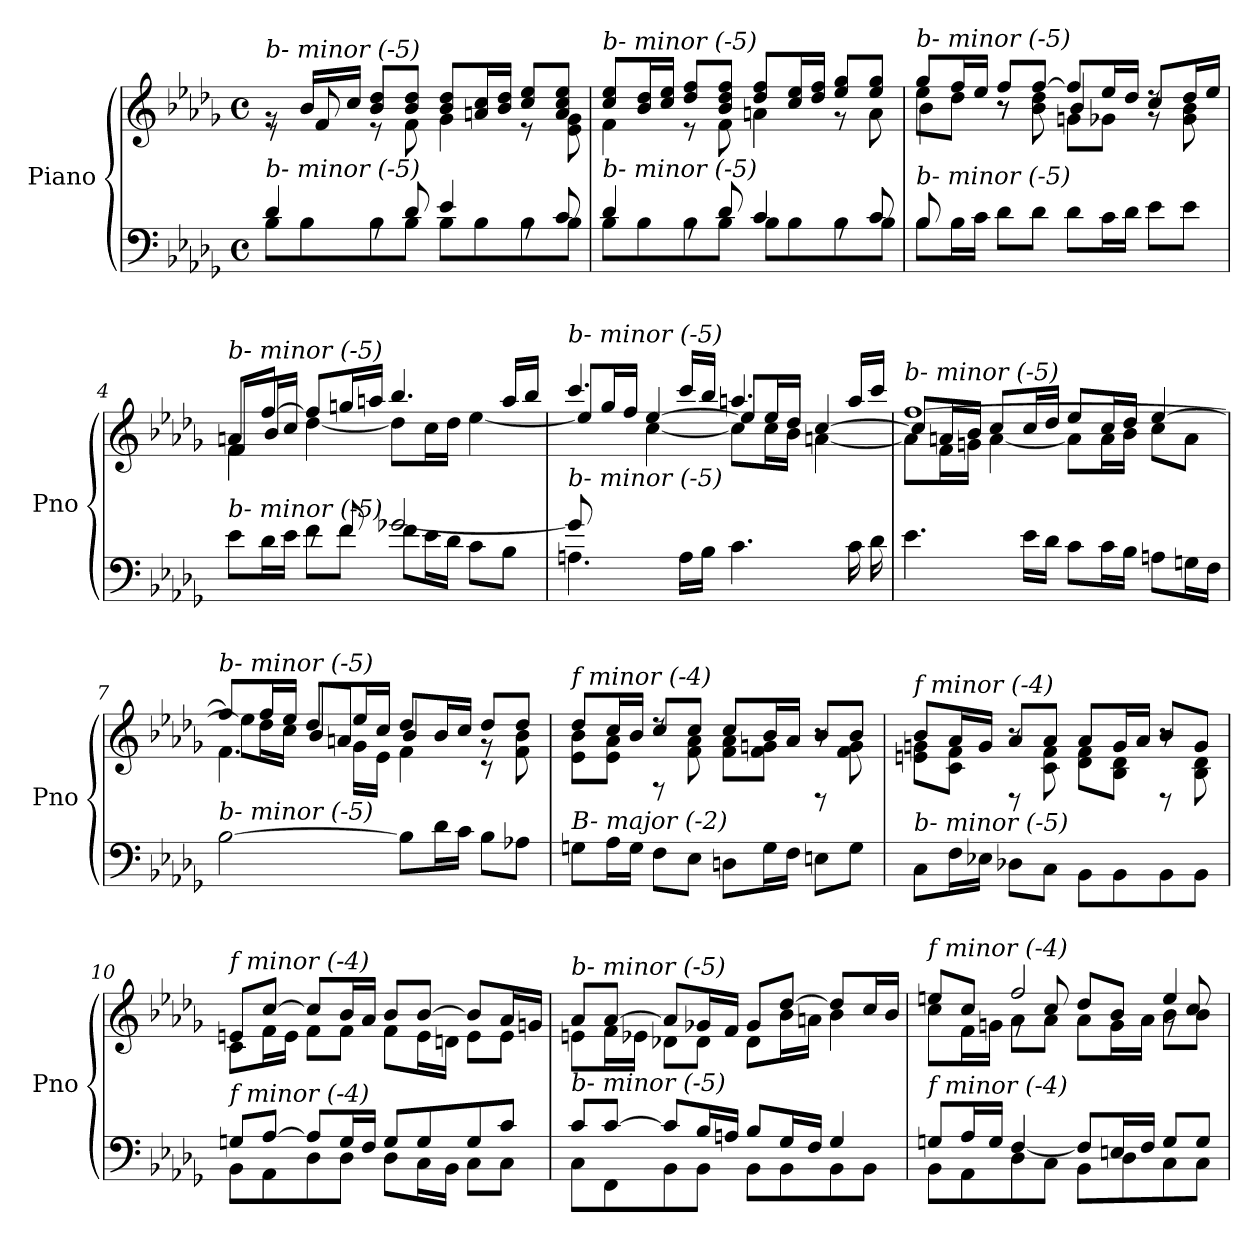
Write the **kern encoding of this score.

**kern	**kern
*part1	*part1
*staff2	*staff1
*I"Piano	*
*I'Pno	*
*clefF4	*clefG2
*k[b-e-a-d-g-]	*k[b-e-a-d-g-]
*M4/4	*M4/4
*met(c)	*met(c)
=1	=1
*^	*^
!	!	!LO:TX:i:t=b- minor (-5)	!
!LO:TX:i:t=b- minor (-5)	!	!	!
4d-/	8B-\L	8rg	8r
.	8B-\	16b-/LL	8f/
.	.	16cc/JJ	.
8rA	8B-\	8b-/ 8dd-/L	8r
8d-/	8B-\J	8b-/ 8dd-/J	8f\
4e-/	8B-\L	8b-/ 8dd-/L	4g-\
.	8B-\	16an/ 16cc/L	.
.	.	16b-/ 16dd-/JJ	.
8rA	8B-\	8cc/ 8ee-/L	8r
8c/	8B-\J	8a/ 8cc/ 8ee-/J	8e-\ 8g-\
=2	=2	=2	=2
!	!	!LO:TX:i:t=b- minor (-5)	!
!LO:TX:i:t=b- minor (-5)	!	!	!
4d-/	8B-\L	8cc/ 8ee-/L	4f\
.	8B-\	16b-/ 16dd-/L	.
.	.	16cc/ 16ee-/JJ	.
8rA	8B-\	8dd-/ 8ff/L	8r
8d-/	8B-\J	8b-/ 8dd-/ 8ff/J	8f\
4c/	8B-\L	8dd-/ 8ff/L	4an\
.	8B-\	16cc/ 16ee-/L	.
.	.	16dd-/ 16ff/JJ	.
8rA	8B-\	8ee-/ 8gg-/L	8r
8c/	8B-\J	8ee-/ 8gg-/J	8a\
!!LO:LB:g=z
=3	=3	=3	=3
*	*^	*^	*^
!	!	!	!LO:TX:i:t=b- minor (-5)	!	!	!
!LO:TX:i:t=b- minor (-5)	!	!	!	!	!	!
4.ryy	8B-\L	8B-/	8gg-/L	8ee-\L	4b-\	8ryy
.	16B-\L	2..ryy	16ff/L	8dd-\J	.	2..ryy
.	16c\JJ	.	16ee-/JJ	.	.	.
.	8d-\L	.	8ff/L	8r	8r	.
8ryy	8d-\J	.	[8ff/J	8b-\ 8dd-\	8ryy	.
4.ryy	8d-\L	.	8ff/L]	4b-/	8gn\L	.
.	16c\L	.	16ee-/L	.	8g-X\J	.
.	16d-\JJ	.	16dd-/JJ	.	.	.
.	8e-\L	.	8cc/L	8rg	8rdd	.
8ryy	8e-\J	.	16dd-/L	8g-\ 8b-\	8ryy	.
.	.	.	16ee-/JJ	.	.	.
=4	=4	=4	=4	=4	=4	=4
!	!	!	!LO:TX:i:t=b- minor (-5)	!	!	!
!LO:TX:i:t=b- minor (-5)	!	!	!	!	!	!
4ryy	8e-\L	4ryy	8an/L	8f/L	4f\	4ryy
.	16d-\L	.	[8ff/J	16b-/L	.	.
.	16e-\JJ	.	.	16cc/JJ	.	.
2.ryy	8re	8f\L	8ff/L]	[4dd-\	2.ryy	2.ryy
.	8f/	8f\J	16ggn/L	.	.	.
.	.	.	16aan/JJ	.	.	.
.	[2g-X/	8f\L	4.bb-/	8dd-\L]	.	.
.	.	16e-\L	.	16cc\L	.	.
.	.	16d-\JJ	.	16dd-\JJ	.	.
.	.	8c\L	.	[4ee-\	.	.
.	.	8B-\J	16aa/LL	.	.	.
.	.	.	16bb-/JJ	.	.	.
!!LO:LB:g=z
=5	=5	=5	=5	=5	=5	=5
*	*	*	*	*	*	*^
!	!	!	!LO:TX:i:t=b- minor (-5)	!	!	!	!
!LO:TX:i:t=b- minor (-5)	!	!	!	!	!	!	!
4ryy	8g-/L]	4.An\	4.ccc/	8ee-/L]	4ryy	8ryy	2ryy
.	8ryy	.	.	16gg-/L	.	16ee-\L	.
.	.	.	.	16ff/JJ	.	16dd-\JJ	.
2.ryy	4ryy	.	.	[4cc\	[4ee-/	2.ryy	.
.	.	16A\LL	16ccc/LL	.	.	.	.
.	.	16B-\JJ	16bb-/JJ	.	.	.	.
.	4.c\	2ryy	4.aan/	8cc\L]	8ee-/L]	.	2ryy
.	.	.	.	16cc\L	16ee-/L	.	.
.	.	.	.	16b-\JJ	16dd-/JJ	.	.
.	.	.	.	[4an\	[4cc/	.	.
.	16c\LL	.	16aa/LL	.	.	.	.
.	16d-\JJ	.	16ccc/JJ	.	.	.	.
*	*v	*v	*	*	*	*	*
*	*	*	*	*v	*v	*v
!!LO:LB:g=z
=6	=6	=6	=6	=6
!	!	!LO:TX:i:t=b- minor (-5)	!	!
!LO:TX:i:t=b- minor (-5)	!	!	!	!
*v	*v	*	*	*
4.e-\	[1ff	8a\L]	8cc/L]
.	.	16f\L	16an/L
.	.	16gn\JJ	16b-/JJ
.	.	[4a\	8cc/L
16e-\LL	.	.	16cc/L
16d-\JJ	.	.	16dd-/JJ
8c\L	.	8a\L]	8ee-/L
16c\L	.	16a\L	16cc/L
16B-\JJ	.	16b-\JJ	16dd-/JJ
8An\L	.	8cc\L	[4ee-/
16Gn\L	.	8a\J	.
16F\JJ	.	.	.
=7	=7	=7	=7
*^	*	*	*
!	!	!LO:TX:i:t=b- minor (-5)	!	!
!LO:TX:i:t=b- minor (-5)	!	!	!	!
2..ryy	[2B-\	8ff/L]	4.f\	8ee-\L]
.	.	16ff/L	.	16dd-\L
.	.	16ee-/JJ	.	16cc\JJ
.	.	8dd-/L	.	8b-/L
.	.	16ee-/L	16g-\LL	8an/J
.	.	16cc/JJ	16e-\JJ	.
.	8B-\L]	8dd-/L	4f\	4b-/
.	16d-\L	16b-/L	.	.
.	16c\JJ	16cc/JJ	.	.
.	8B-\L	8dd-/L	8rg	8rc
8ryy	8A-X\J	8dd-/J	8f\ 8b-\	8ryy
!!LO:LB:g=z	!!	!!
=8	=8	=8	=8	=8
!	!	!LO:TX:i:t=f minor (-4)	!	!
!LO:TX:i:t=B- major (-2)	!	!	!	!
4ryy	8Gn\L	8dd-/L	8e-\ 8b-\L	4ryy
.	16A-\L	16cc/L	8e-\ 8a-\J	.
.	16G\JJ	16b-/JJ	.	.
8ryy	8F\L	8cc/L	8rdd	8rF
4.ryy	8E-\J	8cc/J	8f\ 8a-\	4.ryy
.	8Dn\L	8cc/L	8f\ 8a-\L	.
.	16G\L	16b-/L	8f\ 8gn\J	.
.	16F\JJ	16a-/JJ	.	.
8ryy	8En\L	8b-/L	8r	8rD
8ryy	8G\J	8b-/J	8f\ 8g\	8ryy
!!LO:PB:g=z	!!	!!
=9	=9	=9	=9	=9
!	!	!LO:TX:i:t=f minor (-4)	!	!
!LO:TX:i:t=b- minor (-5)	!	!	!	!
4ryy	8C\L	8b-/L	8en\ 8gn\L	4ryy
.	16F\L	16a-/L	8c\ 8f\J	.
.	16E-X\JJ	16g/JJ	.	.
8ryy	8D-X\L	8a-/L	8r	8rD
4.ryy	8C\J	8a-/J	8c\ 8f\	4.ryy
.	8BB-\L	8a-/L	8d-\ 8f\L	.
.	8BB-\	16g/L	8B-\ 8d-\J	.
.	.	16a-/JJ	.	.
8ryy	8BB-\	8b-/L	8r	8rD
8ryy	8BB-\J	8g/J	8B-\ 8d-\	8ryy
=10	=10	=10	=10	=10
!	!	!LO:TX:i:t=f minor (-4)	!	!
!LO:TX:i:t=f minor (-4)	!	!	!	!
*	*	*	*v	*v
8Gn/L	8BB-\L	8en/L	8c\L
[8A-/J	8AA-\	[8cc/J	16f\L
.	.	.	16e\JJ
8A-/L]	8D-\	8cc/L]	8f\L
16G/L	8D-\J	16b-/L	8f\J
16F/JJ	.	16a-/JJ	.
8G/L	8D-\L	8b-/L	8f\L
8G/	16C\L	[8b-/J	16e\L
.	16BB-\JJ	.	16dn\JJ
8G/	8C\L	8b-/L]	8e\L
8c/J	8C\J	16a-/L	8e\J
.	.	16gn/JJ	.
!!LO:LB:g=z	!!
=11	=11	=11	=11
!	!	!LO:TX:i:t=b- minor (-5)	!
!LO:TX:i:t=b- minor (-5)	!	!	!
8c/L	8C\L	8a-/L	8en\L
[8c/J	8FF\	[8a-/J	16f\L
.	.	.	16e-X\JJ
8c/L]	8BB-\	8a-/L]	8d-X\L
16B-/L	8BB-\J	16g-X/L	8d-\J
16An/JJ	.	16f/JJ	.
8B-/L	8BB-\L	8g-/L	8d-\L
16G-/L	8BB-\	[8dd-/J	16b-\L
16F/JJ	.	.	16an\JJ
4G-/	8BB-\	8dd-/L]	4b-\
.	8BB-\J	16cc/L	.
.	.	16b-/JJ	.
=12	=12	=12	=12
*	*^	*	*^
!	!	!	!LO:TX:i:t=f minor (-4)	!	!
!LO:TX:i:t=f minor (-4)	!	!	!	!	!
4ryy	8Gn/L	8BB-\L	8een/L	8cc\L	4ryy
.	16A-/L	8AA-\	8cc/J	16f\L	.
.	16G/JJ	.	.	16gn\JJ	.
2.ryy	[4F/	8D-\	2ff/	8a-\L	8rg
.	.	8C\J	.	8a-\J	8cc/
.	8F/L]	8BB-\L	.	8a-\L	8dd-/L
.	16En/L	8D-\	.	16g\L	8b-/J
.	16F/JJ	.	.	16a-\JJ	.
.	8G/L	8C\	4ee/	8b-\L	8rg
.	8G/J	8C\J	.	8b-\J	8cc/
*v	*v	*v	*	*	*
*	*v	*v	*v
=	=
*-	*-
